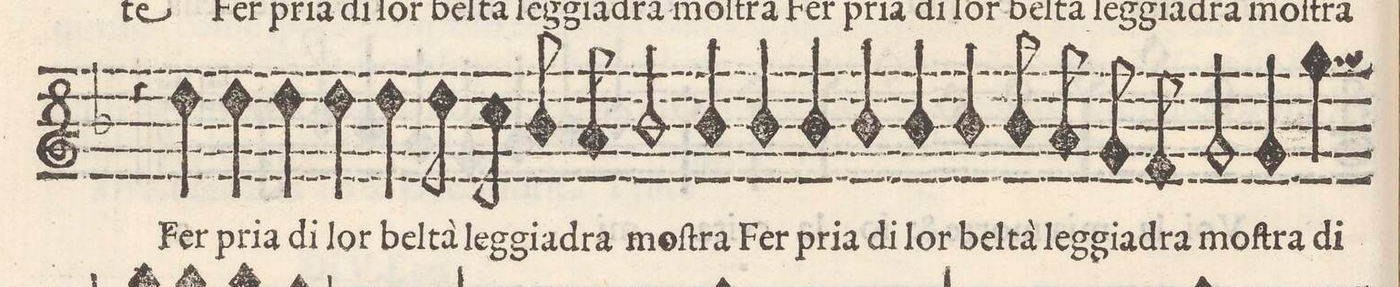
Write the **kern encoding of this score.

**kern	**text
*I"QVINTO	*
*clefG2	*
*k[b-]	*
*met(c)	*
*M4/4	*
4r	.
4dd\	Fer
4dd\	pria
4dd\	di
=44-	=44-
4dd\	lor
4dd\	bel-
8dd\	-ta
8cc\	leg-
8b-/	-gia-
8a/	-dra
=45-	=45-
2b-/	mo-
4b-/	-ſtra
4b-/	Fer
=46-	=46-
4b-/	pria
4b-/	di
4b-/	lor
4b-/	bel-
=47-	=47-
8b-/	-ta
8a/	leg-
8g/	-gia-
8f/	-dra
2g/	mo-
=48-	=48-
4g/	ſtra
4gg\	di
*-	*-
